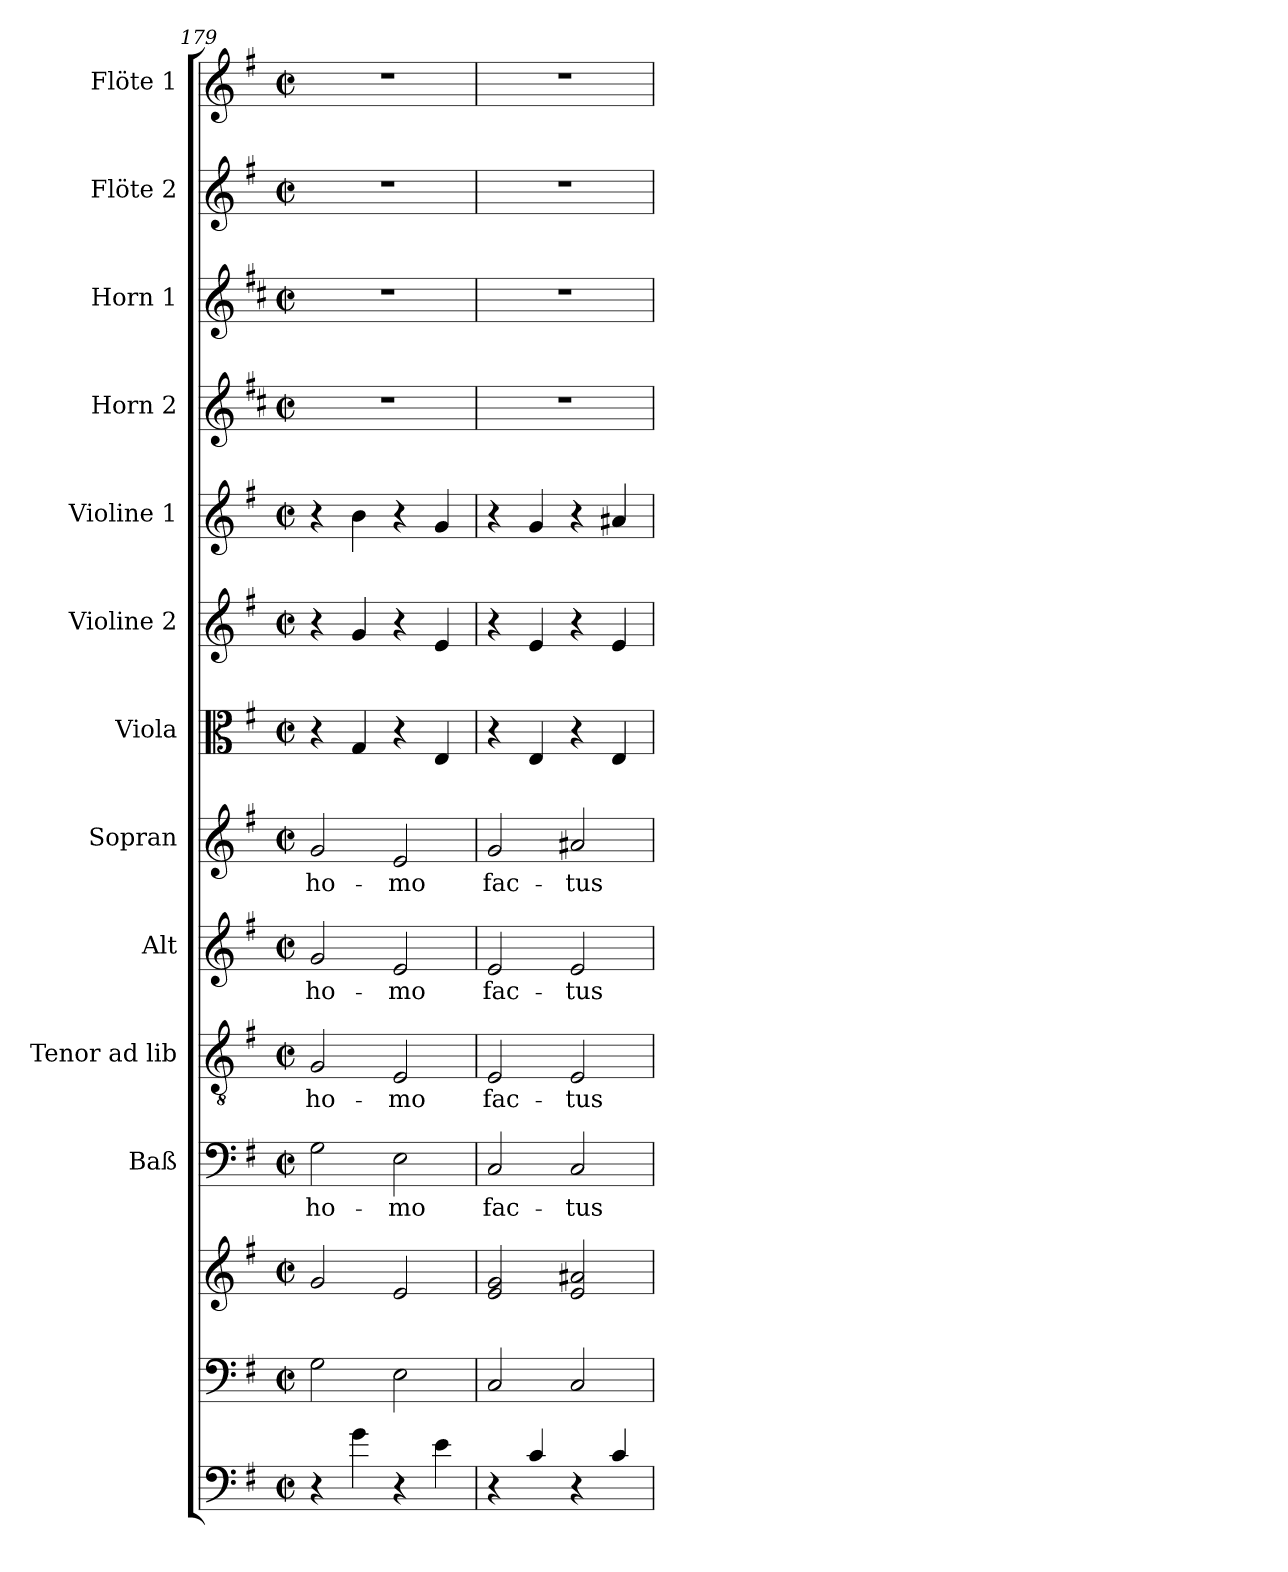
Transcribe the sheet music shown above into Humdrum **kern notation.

**kern	**kern	**kern	**kern	**text	**kern	**text	**kern	**text	**kern	**text	**kern	**kern	**kern	**kern	**kern	**kern	**kern
*part13	*part12	*part12	*part11	*part11	*part10	*part10	*part9	*part9	*part8	*part8	*part7	*part6	*part5	*part4	*part3	*part2	*part1
*staff14	*staff13	*staff12	*staff11	*staff11	*staff10	*staff10	*staff9	*staff9	*staff8	*staff8	*staff7	*staff6	*staff5	*staff4	*staff3	*staff2	*staff1
*	*	*	*I"Baß	*	*I"Tenor ad lib	*	*I"Alt	*	*I"Sopran	*	*I"Viola	*I"Violine 2	*I"Violine 1	*I"Horn 2	*I"Horn 1	*I"Flöte 2	*I"Flöte 1
*	*	*	*I'Baß	*	*I'Ten	*	*I'Alt	*	*I'Sop	*	*I'Vla.	*I'Vln. 2	*I'Vln. 1	*I'Hrn. 2	*I'Hrn. 1	*I'Fl. 2	*I'Fl. 1
*clefF4	*clefF4	*clefG2	*clefF4	*	*clefGv2	*	*clefG2	*	*clefG2	*	*clefC3	*clefG2	*clefG2	*clefG2	*clefG2	*clefG2	*clefG2
*ITrd7c12	*	*	*	*	*	*	*	*	*	*	*	*	*	*ITrd4c7	*ITrd4c7	*	*
*k[f#]	*k[f#]	*k[f#]	*k[f#]	*	*k[f#]	*	*k[f#]	*	*k[f#]	*	*k[f#]	*k[f#]	*k[f#]	*k[f#]	*k[f#]	*k[f#]	*k[f#]
*G:	*G:	*G:	*G:	*	*G:	*	*G:	*	*G:	*	*G:	*G:	*G:	*G:	*G:	*G:	*G:
*M2/2	*M2/2	*M2/2	*M2/2	*	*M2/2	*	*M2/2	*	*M2/2	*	*M2/2	*M2/2	*M2/2	*M2/2	*M2/2	*M2/2	*M2/2
*met(c|)	*met(c|)	*met(c|)	*met(c|)	*	*met(c|)	*	*met(c|)	*	*met(c|)	*	*met(c|)	*met(c|)	*met(c|)	*met(c|)	*met(c|)	*met(c|)	*met(c|)
=179	=179	=179	=179	=179	=179	=179	=179	=179	=179	=179	=179	=179	=179	=179	=179	=179	=179
!	!	!	!	!LO:LY:b	!	!LO:LY:b	!	!LO:LY:b	!	!LO:LY:b	!	!	!	!	!	!	!
4r	2G\	2g/	2G\	ho-	2G/	ho-	2g/	ho-	2g/	ho-	4r	4r	4r	1r	1r	1r	1r
4G\	.	.	.	.	.	.	.	.	.	.	4G/	4g/	4b\	.	.	.	.
!	!	!	!	!LO:LY:b	!	!LO:LY:b	!	!LO:LY:b	!	!LO:LY:b	!	!	!	!	!	!	!
4r	2E\	2e/	2E\	-mo	2E/	-mo	2e/	-mo	2e/	-mo	4r	4r	4r	.	.	.	.
4E\	.	.	.	.	.	.	.	.	.	.	4E/	4e/	4g/	.	.	.	.
=180	=180	=180	=180	=180	=180	=180	=180	=180	=180	=180	=180	=180	=180	=180	=180	=180	=180
!	!	!	!	!LO:LY:b	!	!LO:LY:b	!	!LO:LY:b	!	!LO:LY:b	!	!	!	!	!	!	!
4r	2C/	2e/ 2g/	2C/	fac-	2E/	fac-	2e/	fac-	2g/	fac-	4r	4r	4r	1r	1r	1r	1r
4C/	.	.	.	.	.	.	.	.	.	.	4E/	4e/	4g/	.	.	.	.
!	!	!	!	!LO:LY:b	!	!LO:LY:b	!	!LO:LY:b	!	!LO:LY:b	!	!	!	!	!	!	!
4r	2C/	2e/ 2a#X/	2C/	-tus	2E/	-tus	2e/	-tus	2a#X/	-tus	4r	4r	4r	.	.	.	.
4C/	.	.	.	.	.	.	.	.	.	.	4E/	4e/	4a#X/	.	.	.	.
=	=	=	=	=	=	=	=	=	=	=	=	=	=	=	=	=	=
*-	*-	*-	*-	*-	*-	*-	*-	*-	*-	*-	*-	*-	*-	*-	*-	*-	*-
